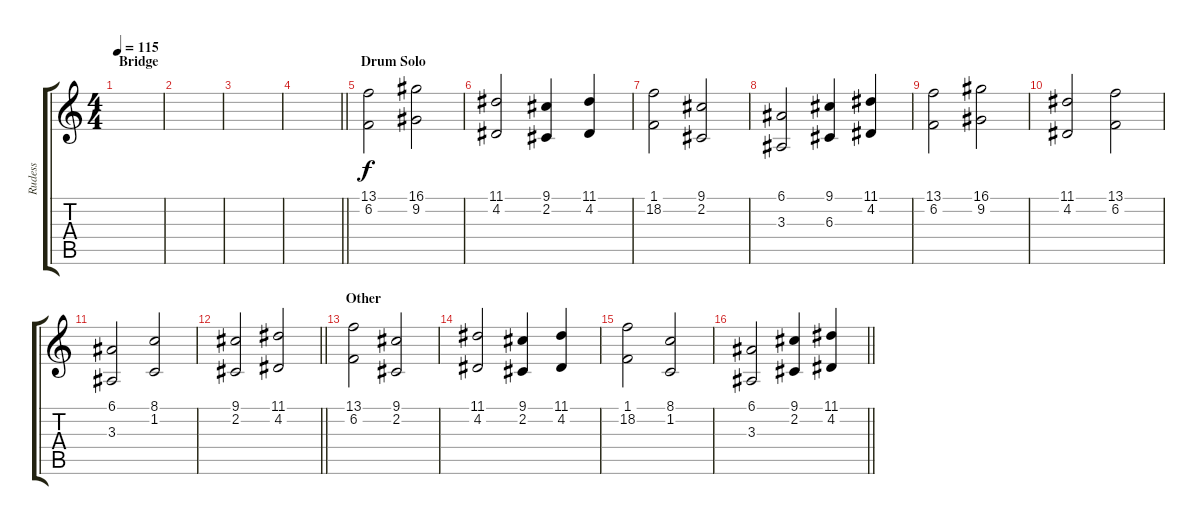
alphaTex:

\track ("Rudess" "Rudess") {instrument choiraahs}
\staff {score tabs}
\tuning (E4 B3 G3 D3 A2 E2) {hide}
\ts (4 4)
\section ("" "Bridge")
\tempo 115
\clef g2
\ks c
|
|
|
\barLineRight lightlight
|
\section ("" "Drum Solo")
(13.1 6.2).2 (16.1 9.2).2 |
(11.1 4.2).2 (9.1 2.2).4 (11.1 4.2).4 |
(1.1 18.2).2 (9.1 2.2).2 |
(6.1 3.3).2 (9.1 6.3).4 (11.1 4.2).4 |
(13.1 6.2).2 (16.1 9.2).2 |
(11.1 4.2).2 (13.1 6.2).2 |
(6.1 3.3).2 (8.1 1.2).2 |
\barLineRight lightlight
(9.1 2.2).2 (11.1 4.2).2 |
\section ("" "Other")
(13.1 6.2).2 (9.1 2.2).2 |
(11.1 4.2).2 (9.1 2.2).4 (11.1 4.2).4 |
(1.1 18.2).2 (8.1 1.2).2 |
\barLineRight lightlight
(6.1 3.3).2 (9.1 2.2).4 (11.1 4.2).4
